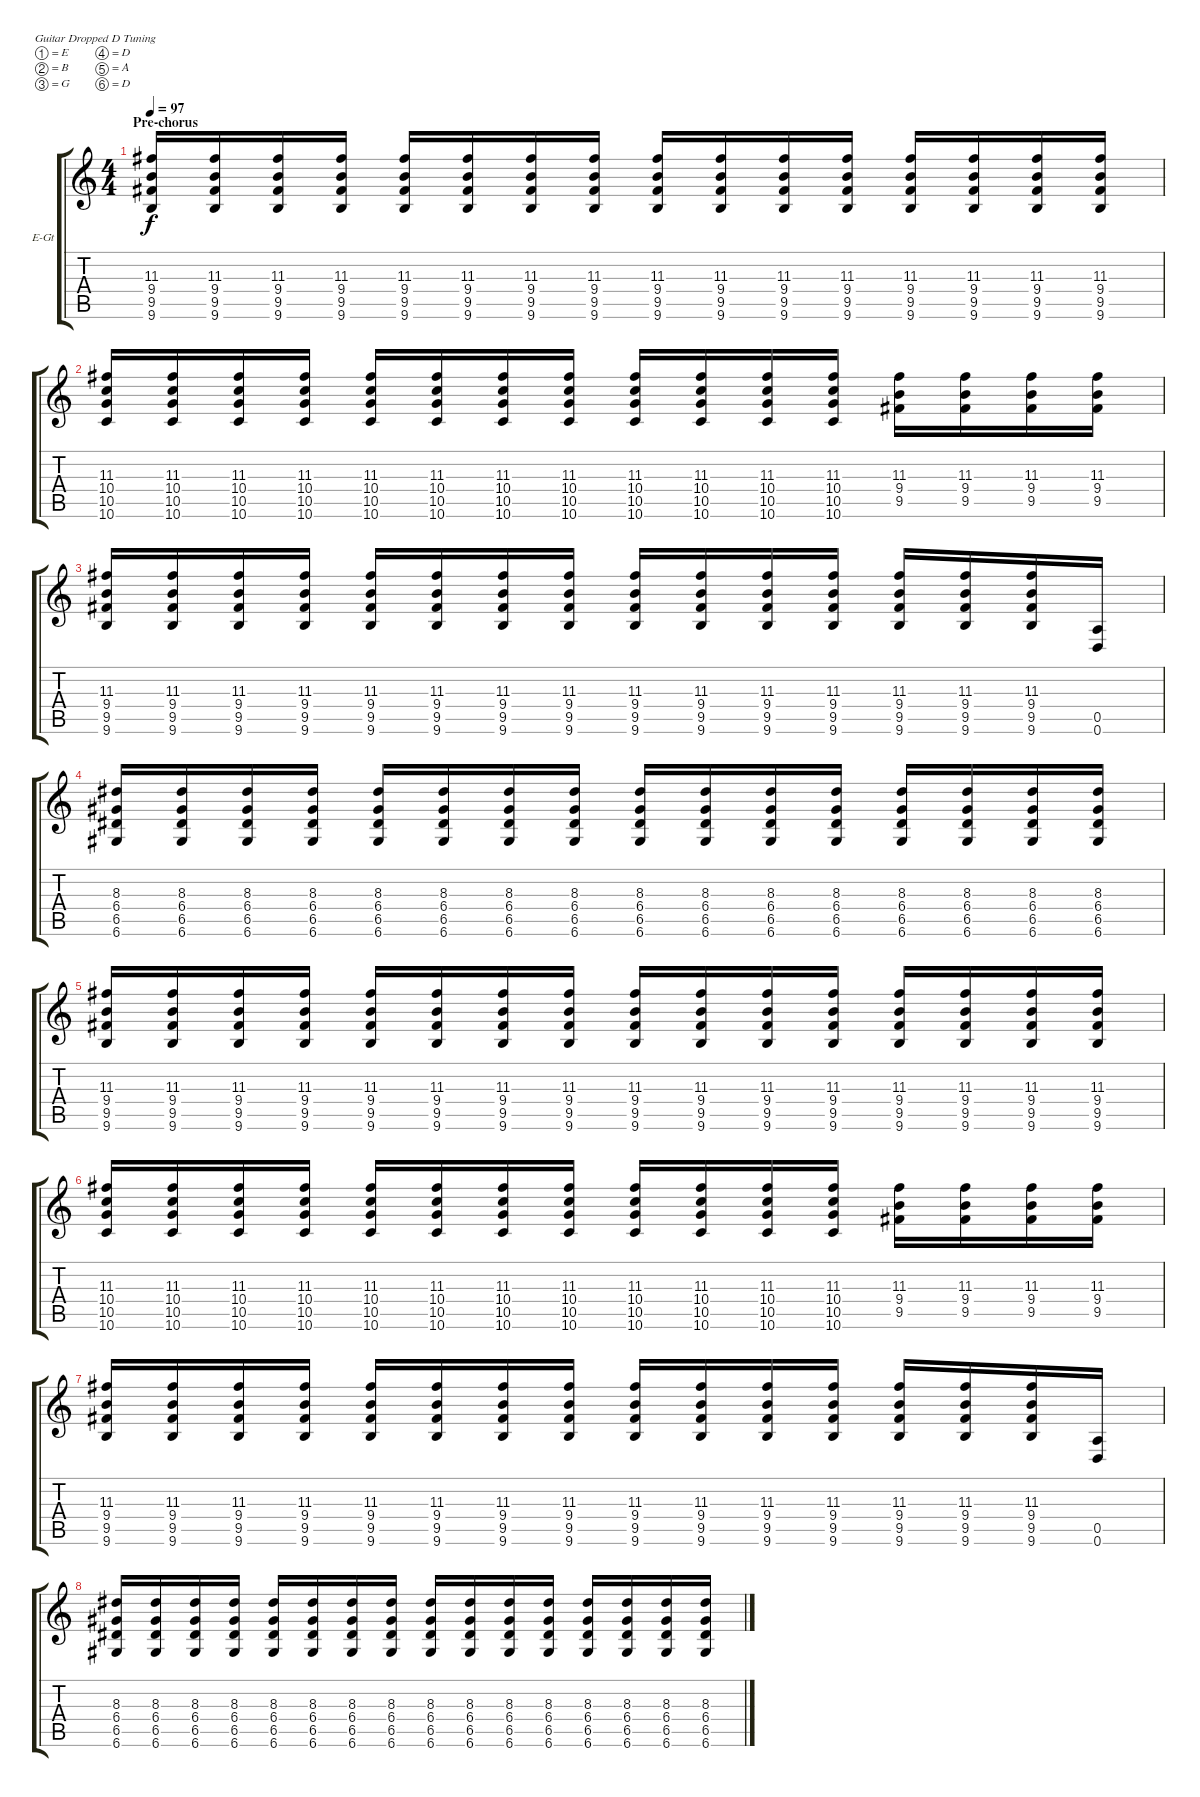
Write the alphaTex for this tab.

\bracketExtendMode groupsimilarinstruments
\firstSystemTrackNameOrientation horizontal
\otherSystemsTrackNameOrientation horizontal
\track ("Jerry Horton" "E-Gt") {instrument distortionguitar}
\staff {score tabs}
\tuning (E4 B3 G3 D3 A2 D2)
\ts (4 4)
\section ("" "Pre-chorus")
\tempo 97
\clef g2
\ks c
(11.3 9.4 9.5 9.6).16{dy f} (11.3 9.4 9.5 9.6).16 (11.3 9.4 9.5 9.6).16 (11.3 9.4 9.5 9.6).16 (11.3 9.4 9.5 9.6).16 (11.3 9.4 9.5 9.6).16 (11.3 9.4 9.5 9.6).16 (11.3 9.4 9.5 9.6).16 (11.3 9.4 9.5 9.6).16 (11.3 9.4 9.5 9.6).16 (11.3 9.4 9.5 9.6).16 (11.3 9.4 9.5 9.6).16 (11.3 9.4 9.5 9.6).16 (11.3 9.4 9.5 9.6).16 (11.3 9.4 9.5 9.6).16 (11.3 9.4 9.5 9.6).16 |
(11.3 10.4 10.5 10.6).16 (11.3 10.4 10.5 10.6).16 (11.3 10.4 10.5 10.6).16 (11.3 10.4 10.5 10.6).16 (11.3 10.4 10.5 10.6).16 (11.3 10.4 10.5 10.6).16 (11.3 10.4 10.5 10.6).16 (11.3 10.4 10.5 10.6).16 (11.3 10.4 10.5 10.6).16 (11.3 10.4 10.5 10.6).16 (11.3 10.4 10.5 10.6).16 (11.3 10.4 10.5 10.6).16 (11.3 9.4 9.5).16 (11.3 9.4 9.5).16 (11.3 9.4 9.5).16 (11.3 9.4 9.5).16 |
(11.3 9.4 9.5 9.6).16 (11.3 9.4 9.5 9.6).16 (11.3 9.4 9.5 9.6).16 (11.3 9.4 9.5 9.6).16 (11.3 9.4 9.5 9.6).16 (11.3 9.4 9.5 9.6).16 (11.3 9.4 9.5 9.6).16 (11.3 9.4 9.5 9.6).16 (11.3 9.4 9.5 9.6).16 (11.3 9.4 9.5 9.6).16 (11.3 9.4 9.5 9.6).16 (11.3 9.4 9.5 9.6).16 (11.3 9.4 9.5 9.6).16 (11.3 9.4 9.5 9.6).16 (11.3 9.4 9.5 9.6).16 (0.5 0.6).16 |
(8.3 6.4 6.5 6.6).16 (8.3 6.4 6.5 6.6).16 (8.3 6.4 6.5 6.6).16 (8.3 6.4 6.5 6.6).16 (8.3 6.4 6.5 6.6).16 (8.3 6.4 6.5 6.6).16 (8.3 6.4 6.5 6.6).16 (8.3 6.4 6.5 6.6).16 (8.3 6.4 6.5 6.6).16 (8.3 6.4 6.5 6.6).16 (8.3 6.4 6.5 6.6).16 (8.3 6.4 6.5 6.6).16 (8.3 6.4 6.5 6.6).16 (8.3 6.4 6.5 6.6).16 (8.3 6.4 6.5 6.6).16 (8.3 6.4 6.5 6.6).16 |
(11.3 9.4 9.5 9.6).16 (11.3 9.4 9.5 9.6).16 (11.3 9.4 9.5 9.6).16 (11.3 9.4 9.5 9.6).16 (11.3 9.4 9.5 9.6).16 (11.3 9.4 9.5 9.6).16 (11.3 9.4 9.5 9.6).16 (11.3 9.4 9.5 9.6).16 (11.3 9.4 9.5 9.6).16 (11.3 9.4 9.5 9.6).16 (11.3 9.4 9.5 9.6).16 (11.3 9.4 9.5 9.6).16 (11.3 9.4 9.5 9.6).16 (11.3 9.4 9.5 9.6).16 (11.3 9.4 9.5 9.6).16 (11.3 9.4 9.5 9.6).16 |
(11.3 10.4 10.5 10.6).16 (11.3 10.4 10.5 10.6).16 (11.3 10.4 10.5 10.6).16 (11.3 10.4 10.5 10.6).16 (11.3 10.4 10.5 10.6).16 (11.3 10.4 10.5 10.6).16 (11.3 10.4 10.5 10.6).16 (11.3 10.4 10.5 10.6).16 (11.3 10.4 10.5 10.6).16 (11.3 10.4 10.5 10.6).16 (11.3 10.4 10.5 10.6).16 (11.3 10.4 10.5 10.6).16 (11.3 9.4 9.5).16 (11.3 9.4 9.5).16 (11.3 9.4 9.5).16 (11.3 9.4 9.5).16 |
(11.3 9.4 9.5 9.6).16 (11.3 9.4 9.5 9.6).16 (11.3 9.4 9.5 9.6).16 (11.3 9.4 9.5 9.6).16 (11.3 9.4 9.5 9.6).16 (11.3 9.4 9.5 9.6).16 (11.3 9.4 9.5 9.6).16 (11.3 9.4 9.5 9.6).16 (11.3 9.4 9.5 9.6).16 (11.3 9.4 9.5 9.6).16 (11.3 9.4 9.5 9.6).16 (11.3 9.4 9.5 9.6).16 (11.3 9.4 9.5 9.6).16 (11.3 9.4 9.5 9.6).16 (11.3 9.4 9.5 9.6).16 (0.5 0.6).16 |
(8.3 6.4 6.5 6.6).16 (8.3 6.4 6.5 6.6).16 (8.3 6.4 6.5 6.6).16 (8.3 6.4 6.5 6.6).16 (8.3 6.4 6.5 6.6).16 (8.3 6.4 6.5 6.6).16 (8.3 6.4 6.5 6.6).16 (8.3 6.4 6.5 6.6).16 (8.3 6.4 6.5 6.6).16 (8.3 6.4 6.5 6.6).16 (8.3 6.4 6.5 6.6).16 (8.3 6.4 6.5 6.6).16 (8.3 6.4 6.5 6.6).16 (8.3 6.4 6.5 6.6).16 (8.3 6.4 6.5 6.6).16 (8.3 6.4 6.5 6.6).16
